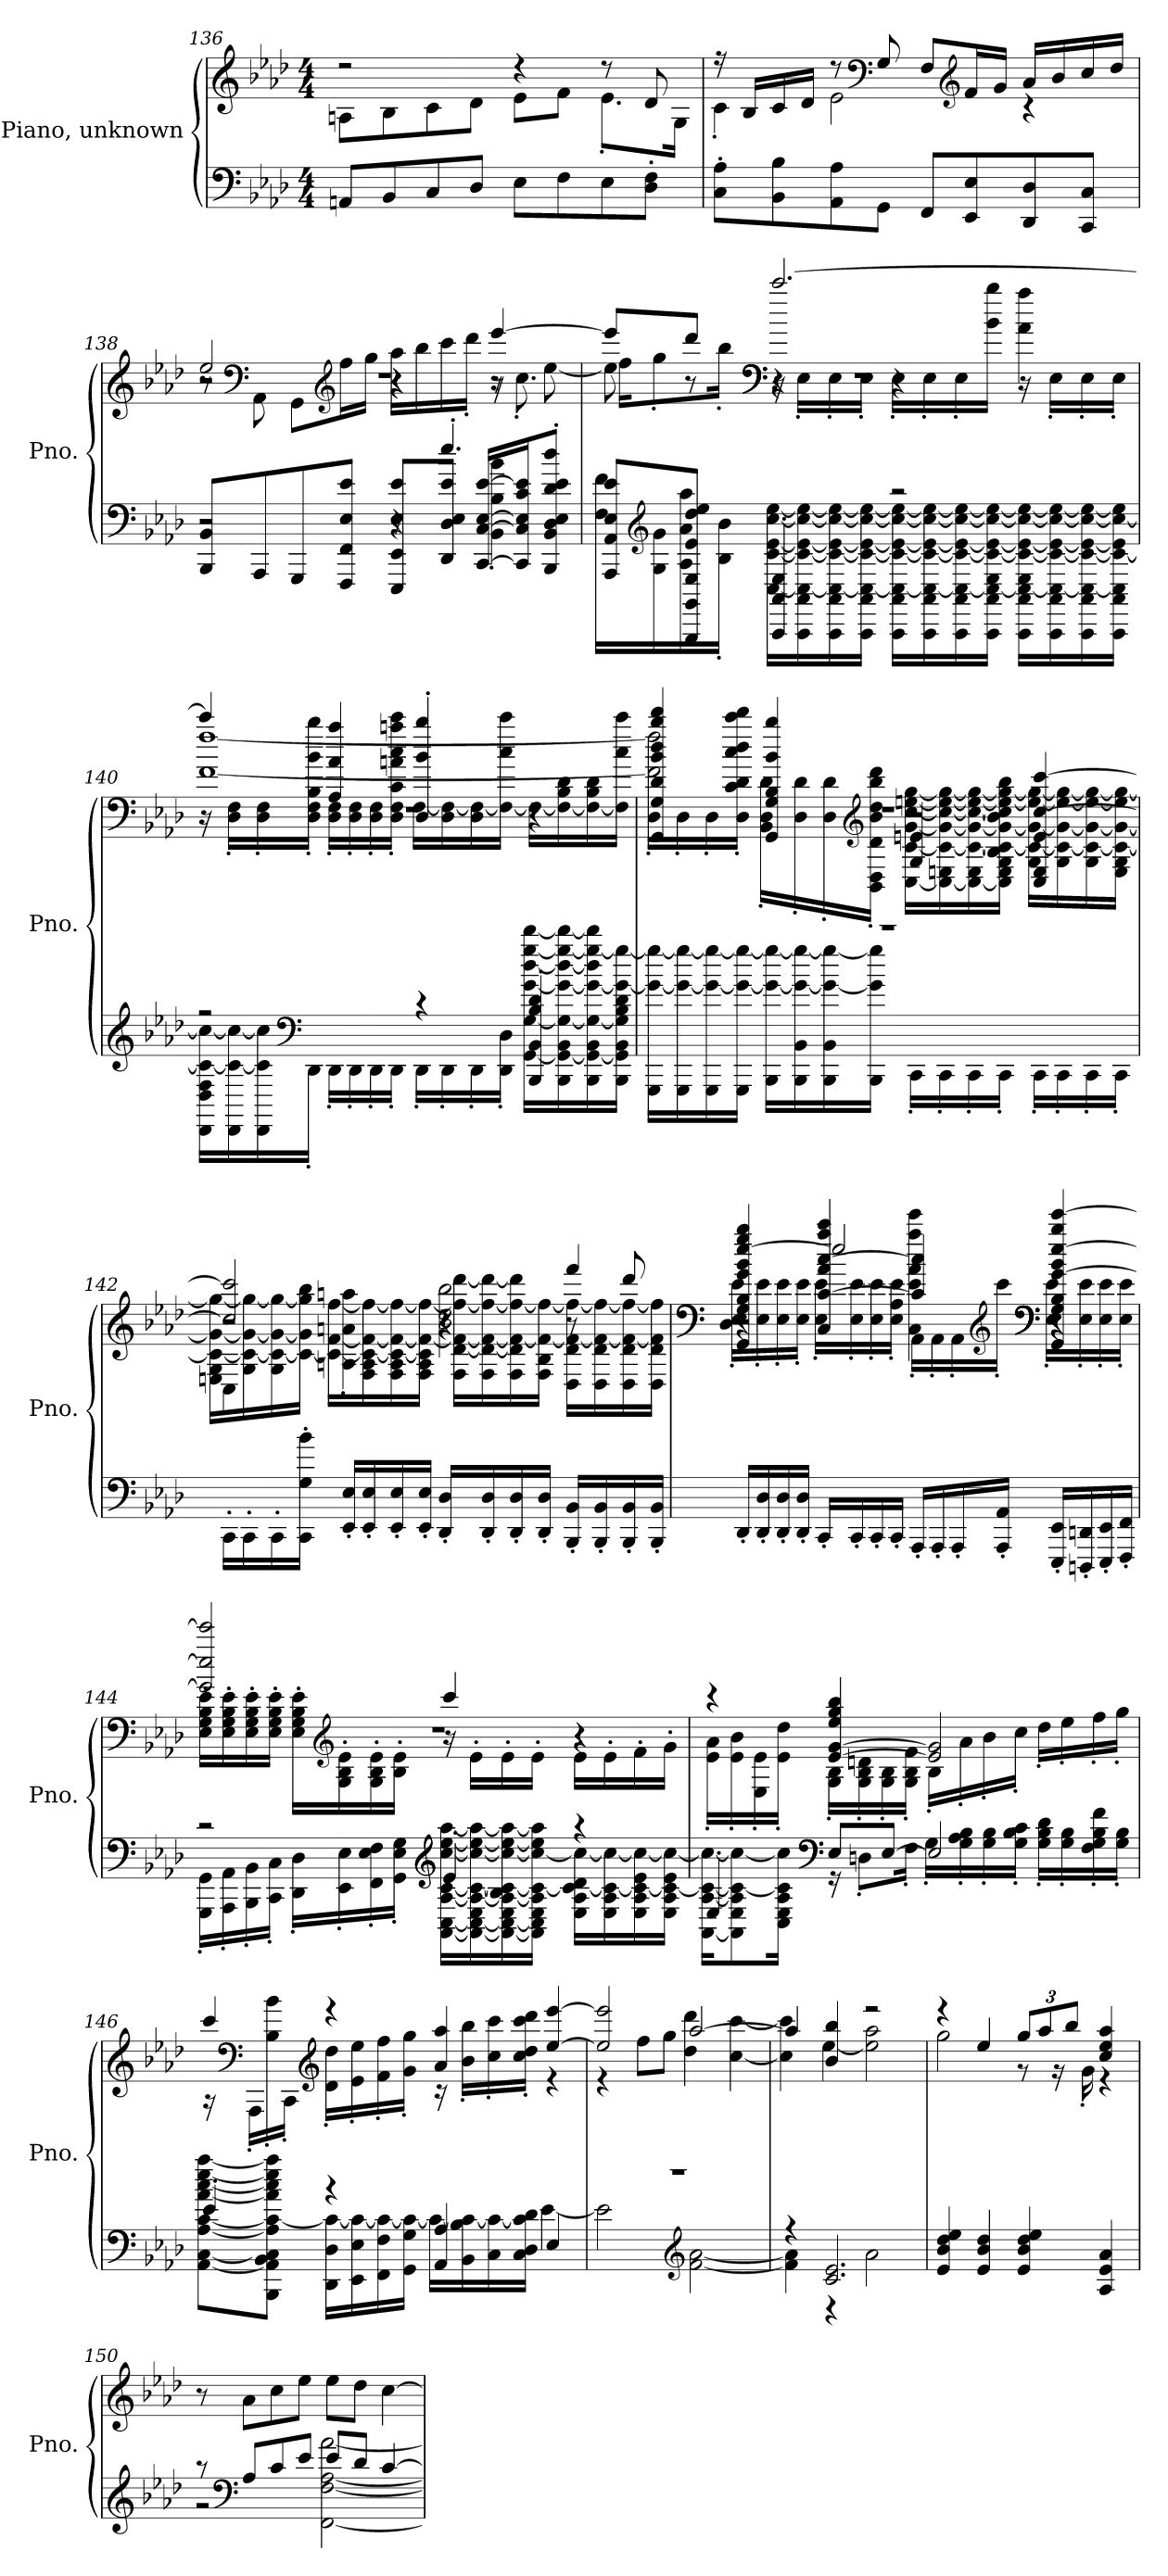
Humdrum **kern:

**kern	**kern
*part1	*part1
*staff2	*staff1
*I"Piano, unknown	*
*I'Pno.	*
*clefF4	*clefG2
*k[b-e-a-d-]	*k[b-e-a-d-]
*M4/4	*M4/4
=136	=136
*	*^
8AAn/L	2r	8An\L
8BB-/	.	8B-\
8C/	.	8c\
8D-/J	.	8d-\J
8E-\L	4r	8e-\L
8F\	.	8f\J
8E-\	8r	8.e-'\L
8D-\' 8F\'J	8d-/	.
.	.	16G\Jk
=137	=137	=137
8C\' 8A-\'L	16r	4c'\
.	16B-/LL	.
8BB-\ 8B-\	16c/	.
.	16d-/JJ	.
8AA-\ 8A-\	8r	2e-\
*	*clefF4	*
8GG\J	8G/	.
8FF/L	8F/L	.
*	*clefG2	*
8EE-/ 8E-/	16f/L	.
.	16g/JJ	.
8DD-/ 8D-/	16a-/LL	4r
.	16b-/	.
8CC/ 8C/J	16cc/	.
.	16dd-/JJ	.
!!LO:LB:g=z
=138	=138	=138
*^	*^	*
*	*^	*	*	*^
2r	2r	8BBB-/ 8BB-/L	1r	2r	2ee-/	8r
*	*	*	*clefF4	*	*	*
.	.	8AAA-/	.	.	.	8AA-\
.	.	8GGG/	.	.	.	8GG\L
*	*	*	*clefG2	*	*	*
.	.	8FFF/ 8FF/ 8E-/ 8e-/J	.	.	.	16ff\L
.	.	.	.	.	.	16gg\JJ
8r	4r	8EEE-/ 8EE-/ 8E-/ 8e-/L	.	4r	4r	16aa-\LL
.	.	.	.	.	.	16bb-\
4.ee-'/	.	8DD-/ 8D-/ 8E-/ 8e-/J	.	.	.	16ccc\
.	.	.	.	.	.	16ddd-'\JJ
.	4BB-\' 4B-\' 4b-\'	[16CC/ [16C/ [16E-/ [16e-/LL	.	8r	[4eee-/	16r
.	.	16CC/] 16C/] 16E-/] 16c/ 16e-/]J	.	.	.	8.cc'\
.	.	8BBB-/' 8BB-/' 8D-/' 8E-/' 8d-/' 8e-/' 8dd-/'J	.	[8ee-\	.	.
*	*v	*v	*	*	*	*
!!LO:LB:g=z	!!	!!	!!
=139	=139	=139	=139	=139	=139
8AAA-/ 8AA-/ 8E-/ 8e-/L	16F\ 16f\LL	1r	8ee-\]	8eee-/L]	16ff\KL
*clefG2	*	*	*	*	*
.	16G\ 16g\	.	.	.	8gg'\
8GGG/ 8GG/ 8E-/ 8e-/ 8dd-/ 8ee-/J	16A-\ 16a-\ 16aa-\	.	8r	8ddd-/J	.
.	16B-\' 16b-\'JJ	.	.	.	16bb-'\Jk
*	*	*clefF4	*	*	*
4AAA-/' 4AA-/' 4E-/'	[16C\ [16c\ [16e-\ [16cc\ [16ee-\LL	.	4r	[2.ccc/	16r
.	16AAA-\ 16AA-\ 16C\_ 16c\_ 16e-\_ 16cc\_ 16ee-\_	.	.	.	16E-'\LL
.	16AAA-\ 16AA-\ 16C\_ 16c\_ 16e-\_ 16cc\_ 16ee-\_	.	.	.	16E-'\
.	16AAA-\ 16AA-\ 16C\_ 16c\_ 16e-\_ 16cc\_ 16ee-\_JJ	.	.	.	16E-'\JJ
2r	16AAA-\ 16AA-\ 16C\_ 16c\_ 16e-\_ 16cc\_ 16ee-\_LL	.	4r	.	16E-'\LL
.	16AAA-\ 16AA-\ 16C\_ 16c\_ 16e-\_ 16cc\_ 16ee-\_	.	.	.	16E-'\
.	16AAA-\ 16AA-\ 16C\_ 16c\_ 16e-\_ 16cc\_ 16ee-\_	.	.	.	16E-'\
.	16AAA-\ 16AA-\ 16C\_ 16E-\ 16c\_ 16e-\_ 16cc\_ 16ee-\_JJ	.	.	.	16b-\ 16bb-\JJ
.	16AAA-\ 16AA-\ 16C\_ 16E-\ 16c\_ 16e-\_ 16cc\_ 16ee-\_LL	.	4a-\ 4aa-\	.	16r
.	16AAA-\ 16AA-\ 16C\_ 16c\_ 16e-\_ 16cc\_ 16ee-\_	.	.	.	16E-'\LL
.	16AAA-\ 16AA-\ 16C\_ 16c\_ 16e-\_ 16cc\_ 16ee-\_	.	.	.	16E-'\
.	16AAA-\ 16AA-\ 16C\] 16c\_ 16e-\] 16cc\_ 16ee-\]JJ	.	.	.	16E-'\JJ
!!LO:LB:g=z	!!	!!	!!
=140	=140	=140	=140	=140	=140
2r	16DD-\ 16D-\ 16F\ 16c\_ 16cc\_LL	1r	[1f [1ff	4ccc/]	16r
.	16DD-\ 16c\_ 16cc\_	.	.	.	16D-\' 16F\'LL
.	16DD-\ 16c\] 16cc\]	.	.	.	16D-\' 16F\'
*clefF4	*	*	*	*	*
.	16DD-'\JJ	.	.	.	16D-\' 16F\' 16B-\' 16b-\' 16bb-\'JJ
.	16DD-'\LL	.	.	4A-/ 4a-/ 4aa-/	16D-\' 16F\'LL
.	16DD-'\	.	.	.	16D-\' 16F\'
.	16DD-'\	.	.	.	16D-\' 16F\'
.	16DD-'\JJ	.	.	.	16D-\' 16F\' 16c\' 16an\' 16cc\' 16aan\' 16ccc\'JJ
4r	16DD-'\LL	.	.	4D-/' 4b-/' 4bb-/'	[16F\LL
.	16DD-'\	.	.	.	16D-\ 16F\_
.	16DD-'\	.	.	.	16D-\ 16F\_
.	16DD-\' 16D-\'JJ	.	.	.	16F\_ 16cc\ 16ccc\JJ
4BBB-/' 4BB-/' 4B-/' 4d-/'	[16GG\ [16G\ [16g\ [16dd-\ [16gg\ [16ddd-\LL	.	.	4r	16F\LL_
.	16BBB-\ 16GG\_ 16BB-\ 16G\_ 16g\_ 16dd-\_ 16gg\_ 16ddd-\_	.	.	.	16F\_ 16B-\ 16d-\
.	16BBB-\ 16GG\_ 16BB-\ 16G\_ 16g\_ 16dd-\] 16gg\_ 16ddd-\]	.	.	.	16F\_ 16B-\ 16d-\
.	16BBB-\ 16GG\] 16BB-\ 16G\] 16B-\ 16d-\ 16g\_ 16gg\_JJ	.	.	.	16F\] 16cc\ 16ccc\JJ
!!LO:PB:g=z	!!	!!	!!
=141	=141	=141	=141	=141	=141
1r	16GGG\ 16g\_ 16gg\_LL	1r	2f\] 2ff\]	4GG/ 4G/ 4d-/ 4b-/ 4dd-/ 4bb-/ 4ddd-/	16D-'\LL
.	16GGG\ 16g\_ 16gg\_	.	.	.	16D-'\
.	16GGG\ 16g\_ 16gg\_	.	.	.	16D-'\
.	16GGG\ 16g\_ 16gg\_JJ	.	.	.	16D-\' 16c\' 16d-\' 16cc\' 16dd-\' 16ccc\' 16ddd-\'JJ
.	16BBB-\ 16g\_ 16gg\_LL	.	.	4GG/ 4G/ 4B-/ 4b-/ 4bb-/	16BB-\' 16D-\' 16d-\'LL
.	16BBB-\ 16BB-\ 16g\_ 16gg\_	.	.	.	16D-\' 16d-\'
.	16BBB-\ 16BB-\ 16g\_ 16gg\_	.	.	.	16D-\' 16d-\'
*	*	*clefG2	*	*	*
.	16BBB-\ 16g\] 16gg\]JJ	.	.	.	16BB-\' 16D-\' 16d-\' 16b-\' 16dd-\' 16bb-\' 16ddd-\'JJ
.	16CC'\LL	.	2r	4G/ 4en/	[16C\ [16c\ [16g\ [16cc\ [16een\ [16gg\LL
.	16CC'\	.	.	.	16C\_ 16En\ 16c\_ 16g\_ 16cc\_ 16ee\_ 16gg\_
.	16CC'\	.	.	.	16C\_ 16E\ 16c\_ 16g\_ 16cc\_ 16ee\_ 16gg\_
.	16CC'\JJ	.	.	.	16C\] 16E\ 16G\ 16B-\ 16c\_ 16g\_ 16b-\ 16cc\] 16ee\_ 16gg\_ 16bb-\JJ
.	16CC'\LL	.	.	4C/ 4E/ 4e/ [4cc/ [4ccc/	16G\ 16c\_ 16g\_ 16ee\_ 16gg\_LL
.	16CC'\	.	.	.	16G\ 16c\_ 16g\_ 16ee\_ 16gg\_
.	16CC'\	.	.	.	16G\ 16c\_ 16g\_ 16ee\_ 16gg\_
.	16CC'\JJ	.	.	.	16E\ 16G\ 16c\_ 16g\_ 16ee\] 16gg\_JJ
*v	*v	*	*	*	*
!!LO:LB:g=z	!!	!!	!!
=142	=142	=142	=142	=142
16CC'\LL	2r	4C\	2cc/] 2ccc/]	16En\ 16G\ 16c\_ 16g\_ 16gg\_LL
16CC'\	.	.	.	16G\ 16c\_ 16g\_ 16gg\_
16CC'\	.	.	.	16G\ 16c\_ 16g\_ 16gg\_
16CC\' 16G\' 16b-\'JJ	.	.	.	16c\_ 16g\] 16gg\] 16bb-\JJ
16EE-/' 16E-/'LL	.	4An\' 4an\' 4aan\'	.	16c\_ [16f\ [16ff\LL
16EE-/' 16E-/'	.	.	.	16F\ 16A\ 16c\_ 16f\_ 16ff\_
16EE-/' 16E-/'	.	.	.	16F\ 16A\ 16c\_ 16f\_ 16ff\_
16EE-/' 16E-/'JJ	.	.	.	16F\ 16A\ 16c\] 16f\_ 16ff\_JJ
16DD-/' 16D-/'LL	4r	2b-\ 2dd-\ 2bb-\	4r	16F\ [16d-\ 16f\_ 16ff\_ [16ddd-\LL
16DD-/' 16D-/'	.	.	.	16F\ 16d-\_ 16f\_ 16ff\_ 16ddd-\_
16DD-/' 16D-/'	.	.	.	16F\ 16d-\] 16f\_ 16ff\_ 16ddd-\]
16DD-/' 16D-/'JJ	.	.	.	16F\ 16B-\ 16f\_ 16ff\_JJ
16BBB-/' 16BB-/'LL	8r	.	4fff/	16D-\ 16d-\ 16f\_ 16ff\_LL
16BBB-/' 16BB-/'	.	.	.	16D-\ 16d-\ 16f\_ 16ff\_
16BBB-/' 16BB-/'	8ddd-/	.	.	16D-\ 16d-\ 16f\_ 16ff\_
16BBB-/' 16BB-/'JJ	.	.	.	16D-\ 16d-\ 16f\] 16ff\]JJ
!!LO:LB:g=z	!!	!!	!!
=143	=143	=143	=143	=143
*	*clefF4	*	*	*
16DD-'/LL	4r	2r	4GG/ 4G/ 4B-/ 4g/ 4b-/ [4ee-/ 4gg/ 4bb-/	16D-\' 16E-\' 16e-\'LL
16DD-/' 16D-/'	.	.	.	16E-\' 16e-\'
16DD-/' 16D-/'	.	.	.	16E-\' 16e-\'
16DD-/' 16D-/'JJ	.	.	.	16E-\' 16e-\'JJ
16CC'/LL	4C/ [4c/ 4a-/ [4cc/ 4aa-/ 4ccc/	.	2ee-/]	16E-\' 16e-\'LL
16CC'/	.	.	.	16E-\' 16e-\'
16CC'/	.	.	.	16E-\' 16e-\'
16CC'/JJ	.	.	.	16E-\' 16A-\' 16e-\'JJ
16AAA-'/LL	4c/] 4cc/]	4C\ 4e-\ 4a-\ 4aa-\ 4eee-\	.	16AA-'\LL
16AAA-'/	.	.	.	16AA-'\
16AAA-'/	.	.	.	16AA-'\
*	*clefG2	*	*	*
16AAA-/' 16AA-/'JJ	.	.	.	16ccc'\JJ
*	*clefF4	*	*	*
16EEE-/' 16EE-/'LL	4r	4r	4GG/ 4G/ 4B-/ [4g/ 4b-/ [4ee-/ 4bb-/ [4eee-/	16E-\' 16e-\'LL
16DDDn/' 16DDn/'	.	.	.	16E-\' 16e-\'
16EEE-/' 16EE-/'	.	.	.	16E-\' 16e-\'
16FFF/' 16FF/'JJ	.	.	.	16E-\' 16e-\'JJ
*	*	*	*v	*v
!!LO:LB:g=z
=144	=144	=144	=144
*^	*	*	*
2r	16GGG\' 16GG\'LL	1r	2g/] 2ee-/] 2eee-/]	16E-\' 16G\' 16B-\' 16e-\'LL
.	16AAA-\' 16AA-\'	.	.	16E-\' 16G\' 16B-\' 16e-\'
.	16BBB-\' 16BB-\'	.	.	16E-\' 16G\' 16B-\' 16e-\'
.	16CC\' 16C\'JJ	.	.	16E-\' 16G\' 16B-\' 16e-\'JJ
.	16DD-\' 16D-\'LL	.	.	16E-\' 16G\' 16B-\' 16e-\'LL
*	*	*clefG2	*	*
.	16EE-\' 16E-\'	.	.	16G\' 16B-\' 16e-\'
.	16FF\' 16E-\' 16F\'	.	.	16G\' 16B-\' 16e-\'
.	16GG\' 16E-\' 16G\'JJ	.	.	16B-\' 16e-\'JJ
*clefG2	*	*	*	*
4e-'/	[16AA-\ [16C\ [16A-\ [16c\ [16cc\ [16ee-\ [16aa-\LL	.	4ccc/	16r
.	16AA-\_ 16C\_ 16E-\ 16A-\_ 16c\_ 16cc\_ 16ee-\_ 16aa-\_	.	.	16e-'\LL
.	16AA-\_ 16C\_ 16E-\ 16A-\_ 16B-\ 16c\_ 16cc\_ 16ee-\_ 16aa-\_	.	.	16e-'\
.	16AA-\] 16C\] 16E-\ 16A-\] 16c\_ 16cc\_ 16ee-\] 16aa-\]JJ	.	.	16e-'\JJ
4r	16E-\ 16A-\ 16c\_ 16d-\ 16cc\_LL	.	4r	16e-'\LL
.	16E-\ 16A-\ 16c\_ 16cc\_	.	.	16e-'\
.	16E-\ 16A-\ 16c\_ 16e-\ 16cc\_	.	.	16f'\
.	16E-\ 16A-\ 16c\_ 16e-\ 16cc\_JJ	.	.	16g'\JJ
*	*	*	*v	*v
!!LO:LB:g=z
=145	=145	=145	=145
4E-'/	[16AA-\ [16A-\ 16c\_ 16cc\_KL	4r	16e-\' 16a-\'LL
.	8AA-\] 8E-\ 8A-\] 8c\_ 8cc\_	.	16e-\' 16b-\'
.	.	.	16E-\' 16e-\'
.	16C\ 16E-\ 16A-\ 16c\] 16cc\]Jk	.	16e-\' 16dd-\'JJ
*clefF4	*	*	*
8E-/L	16r	[4e-/ [4g/ 4ee-/ 4gg/ 4bb-/	16G\' 16B-\'LL
.	8Dn'\L	.	16G\' 16B-\' 16dn\'
[8E-/J	.	.	16G\' 16B-\'
.	16F'\Jk	.	16G\' 16B-\' 16f\'JJ
2E-/]	16G'\LL	2e-/] 2g/]	16B-'\LL
.	16G\' 16A-\' 16B-\'	.	16a-'\
.	16G\' 16B-\'	.	16b-'\
.	16G\' 16B-\' 16c\'JJ	.	16cc'\JJ
.	16G\' 16B-\' 16d-\'LL	.	16dd-'\LL
.	16G\' 16B-\'	.	16ee-'\
.	16F\' 16G\' 16B-\' 16f\'	.	16ff'\
.	16G\' 16B-\'JJ	.	16gg'\JJ
!!LO:LB:g=z	!!
=146	=146	=146	=146
4e-'/	[8AA-\ [8C\ [8A-\ [8c\ [8a-\ [8cc\ [8ee-\ [8aa-\L	4ccc/	16r
*	*	*clefF4	*
.	.	.	16AAA-'\LL
.	8BBB-\ 8AA-\] 8BB-\ 8C\] 8A-\] 8c\_ 8a-\] 8cc\] 8ee-\] 8aa-\]J	.	16B-\' 16b-\'
.	.	.	16CC'\JJ
*	*	*clefG2	*
4r	16DD-\ 16D-\ 16c\_LL	4r	16d-\' 16dd-\'LL
.	16EE-\ 16E-\ 16c\_	.	16e-\' 16ee-\'
.	16FF\ 16F\ 16c\_	.	16f\' 16ff\'
.	16GG\ 16G\ 16c\_JJ	.	16g\' 16gg\'JJ
4AA-/ 4A-/	16c\LL_	4a-/ 4aa-/	16r
.	16BB-\ 16B-\ 16c\_	.	16b-\' 16bb-\'LL
.	16C\ 16c\_	.	16cc\' 16ccc\'
.	16C\ 16D-\ 16c\] 16d-\JJ	.	16cc\' 16dd-\' 16ccc\' 16ddd-\'JJ
4E-/	[4e-\	[4ee-/ [4eee-/	4r
=147	=147	=147	=147
1r	2e-\]	2ee-/] 2eee-/]	4r
.	.	.	8ff\L
.	.	.	8gg\J
*clefG2	*	*	*
.	[2f\ [2a-\	[2aa-/	4dd-\ 4ddd-\
.	.	.	[4cc\ [4ccc\
=148	=148	=148	=148
4r	4f\] 4a-\]	4aa-/]	4cc\] 4ccc\]
2.c/ 2.e-/	4r	4b-/ 4bb-/	[4ee-\
.	2a-\	2r	2ee-\] 2aa-\
*v	*v	*	*
!!LO:PB:g=z	!!
=149	=149	=149
4e-/ 4b-/ 4dd-/ 4ee-/	4r	2gg\
4e-/ 4b-/ 4dd-/	4ee-/	.
*	*Xbrackettup	*
4e-/ 4b-/ 4dd-/ 4ee-/	12gg/L	8r
.	12aa-/	.
.	.	16r
.	12bb-/J	.
.	.	16g'\
4A-/ 4e-/ 4a-/	4cc/ 4ee-/ 4aa-/	4r
*	*v	*v
=150	=150
*^	*
8r	2r	8r
*clefF4	*	*
8A-/L	.	8a-\L
8c/	.	8cc\
8e-/J	.	8ee-\J
8e-/L	[2FF\ [2F\ [2A-\ [2a-\	8ee-\L
8d-/J	.	8dd-\J
[4c/	.	[4cc\
*v	*v	*
=	=
*-	*-
